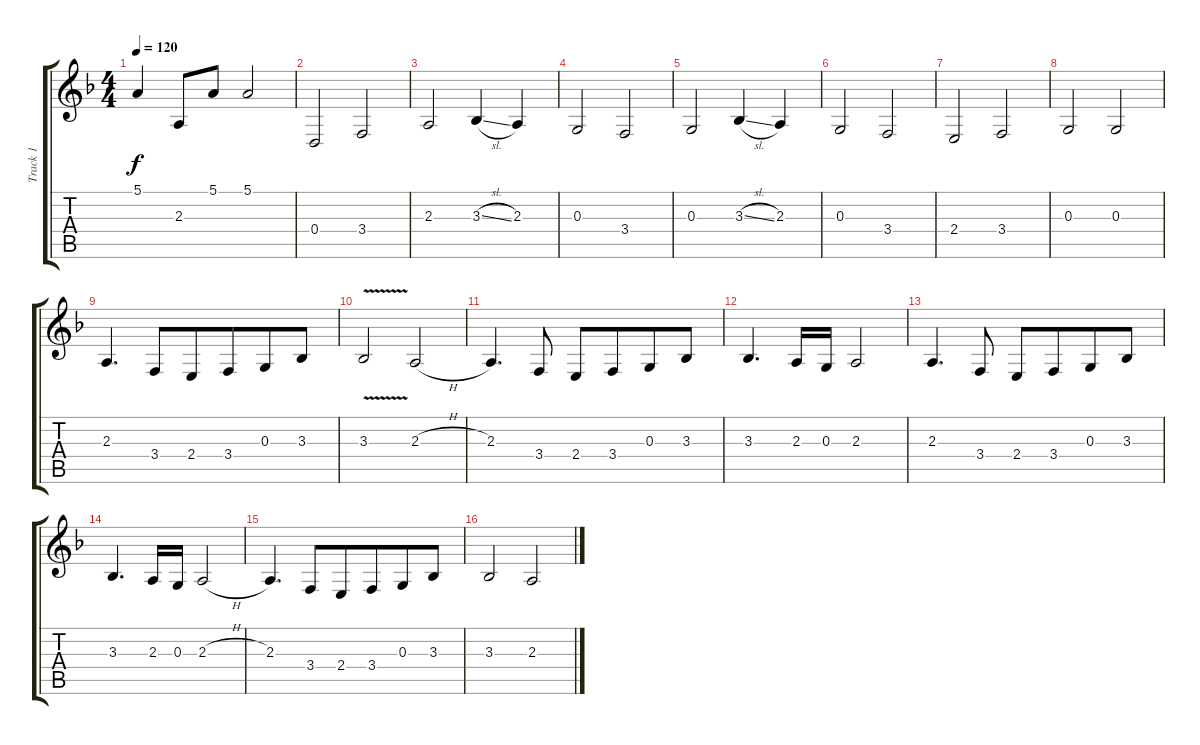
\track ("Track 1" "Track 1") {instrument violin}
\staff {score tabs}
\tuning (E4 B3 G3 D3 A2 E2) {hide}
\ts (4 4)
\tempo 120
\clef g2
\ks f
5.1.4{dy f} 2.3.8{beam Up beam merge} 5.1.8{beam Up} 5.1.2 |
0.4.2{beam merge} 3.4.2 |
2.3.2 3.3{sl}.4 2.3.4 |
0.3.2 3.4.2 |
0.3.2 3.3{sl}.4 2.3.4 |
0.3.2 3.4.2 |
2.4.2 3.4.2 |
0.3.2 0.3.2 |
2.3.4{d} 3.4.8{beam merge} 2.4.8 3.4.8{beam merge} 0.3.8 3.3.8 |
3.3{v}.2 2.3{h}.2 |
2.3.4{d} 3.4.8{beam split} 2.4.8{beam merge} 3.4.8{beam merge} 0.3.8{beam merge} 3.3.8 |
3.3.4{d} 2.3.16{beam merge} 0.3.16 2.3.2 |
2.3.4{d} 3.4.8 2.4.8 3.4.8{beam merge} 0.3.8 3.3.8 |
3.3.4{d} 2.3.16{beam merge} 0.3.16 2.3{h}.2 |
2.3.4{d} 3.4.8{beam merge} 2.4.8 3.4.8{beam merge} 0.3.8{beam merge} 3.3.8 |
3.3.2{beam merge} 2.3.2
